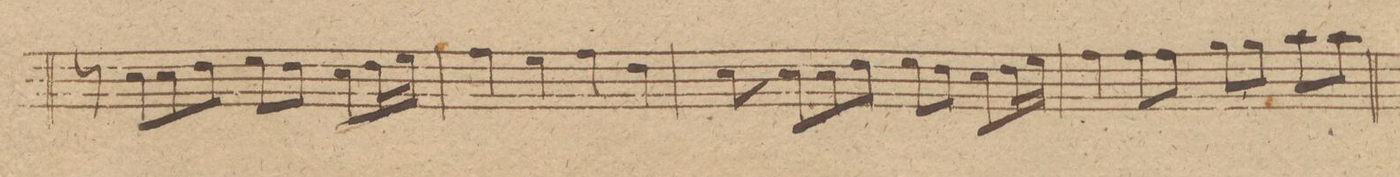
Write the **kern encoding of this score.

**kern	**dynam
*I"Fagotto 2do	*
*clefF4	*
*k[f#c#g#d#]	*
*met(c)	*
*M4/4	*
8r	.
8E\L	.
8E\	.
8F#\J	.
8G#\L	.
8F#\J	.
8E\L	.
16F#\L	.
16G#\JJ	.
=38	=38
4A\	.
4G#\	.
4A\	.
4F#\	.
=39	=39
8E\	.
8E\L	.
8E\	.
8F#\J	.
8G#\L	.
8F#\J	.
8E\L	.
16F#\L	.
16G#\JJ	.
=40	=40
4A\	.
8A\L	.
8A\J	.
8B\L	.
8B\J	.
8c#\L	.
8c#\J	.
=41	=41
*-	*-
